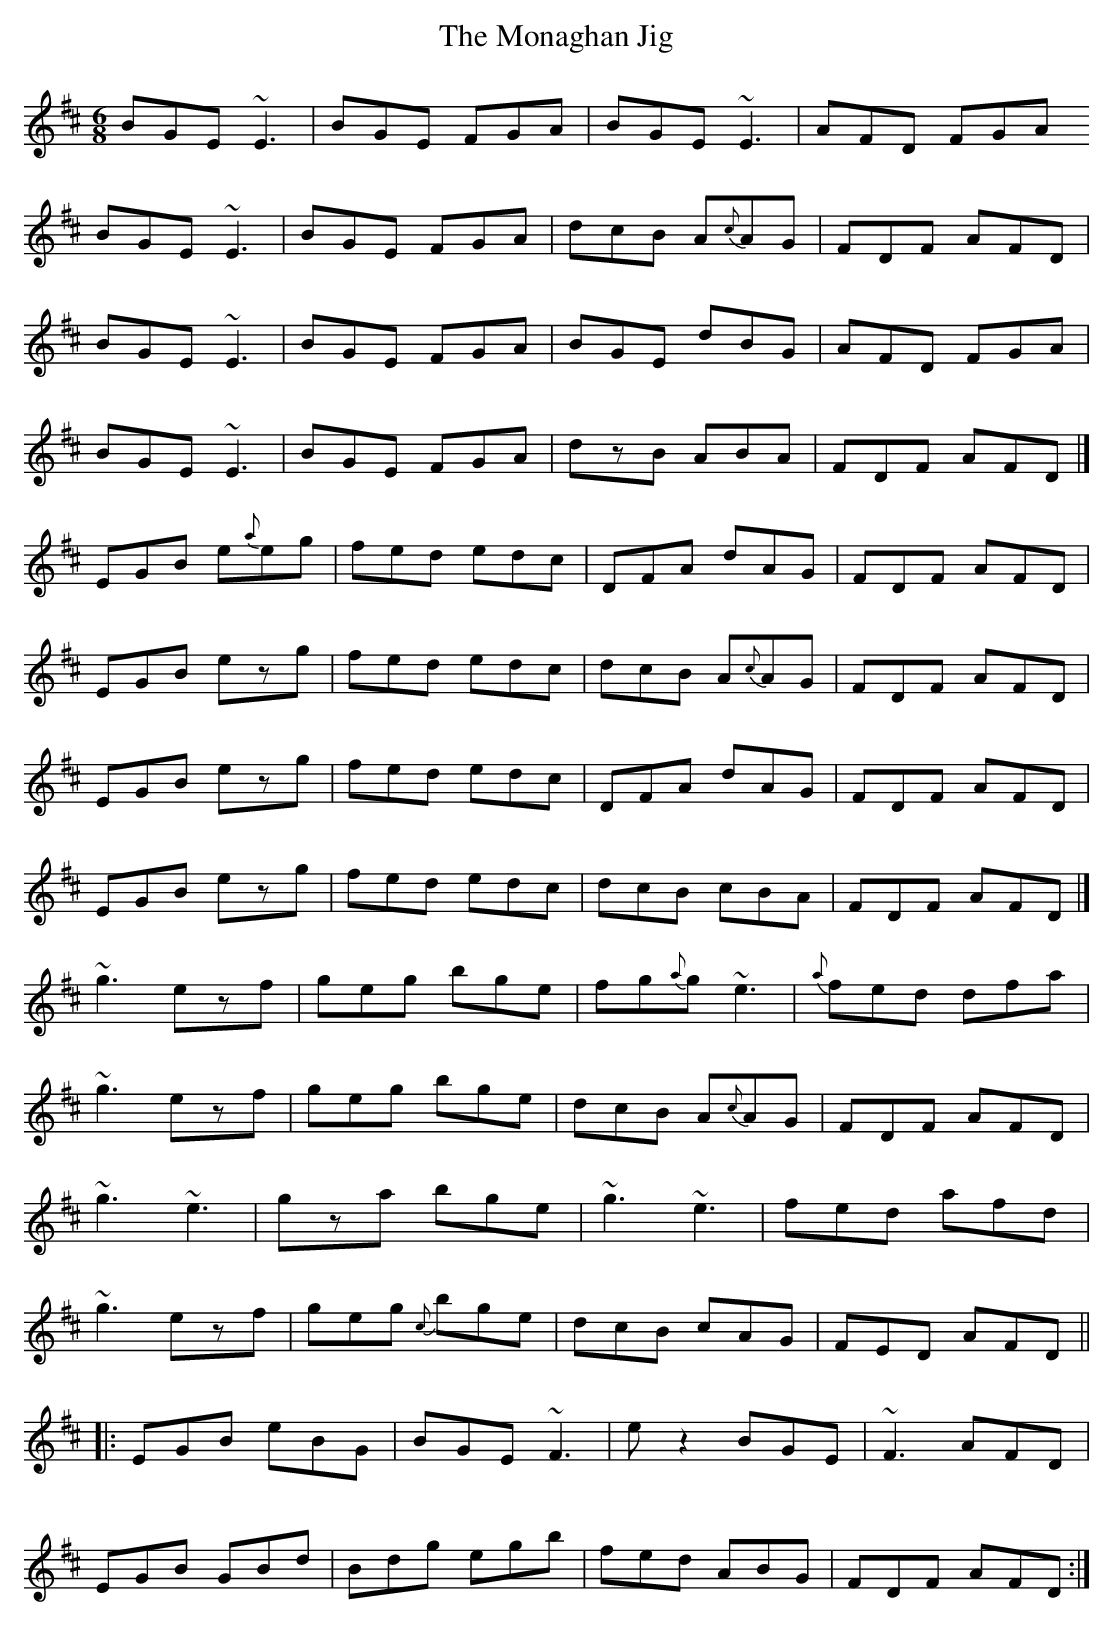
X:1
T:Monaghan Jig, The
M:6/8
L:1/8
K:Edor
BGE ~E3|BGE FGA|BGE ~E3|AFD FGA
BGE ~E3|BGE FGA|dcB A{c}AG|FDF AFD|
BGE ~E3|BGE FGA|BGE dBG|AFD FGA|
BGE ~E3|BGE FGA|dzB ABA|FDF AFD|]
EGB e{a}eg|fed edc|DFA dAG|FDF AFD|
EGB ezg|fed edc|dcB A{c}AG|FDF AFD|
EGB ezg|fed edc|DFA dAG|FDF AFD|
EGB ezg|fed edc|dcB cBA|FDF AFD|]
~g3 ezf|geg bge|fg{a}g ~e3|{a}fed dfa|
~g3 ezf|geg bge|dcB A{c}AG|FDF AFD|
~g3 ~e3|gza bge|~g3 ~e3|fed afd|
~g3 ezf|geg {c}bge|dcB cAG|FED AFD||:
EGB eBG|BGE ~F3|ez2 BGE|~F3 AFD|
EGB GBd|Bdg egb|fed ABG|FDF AFD:|
